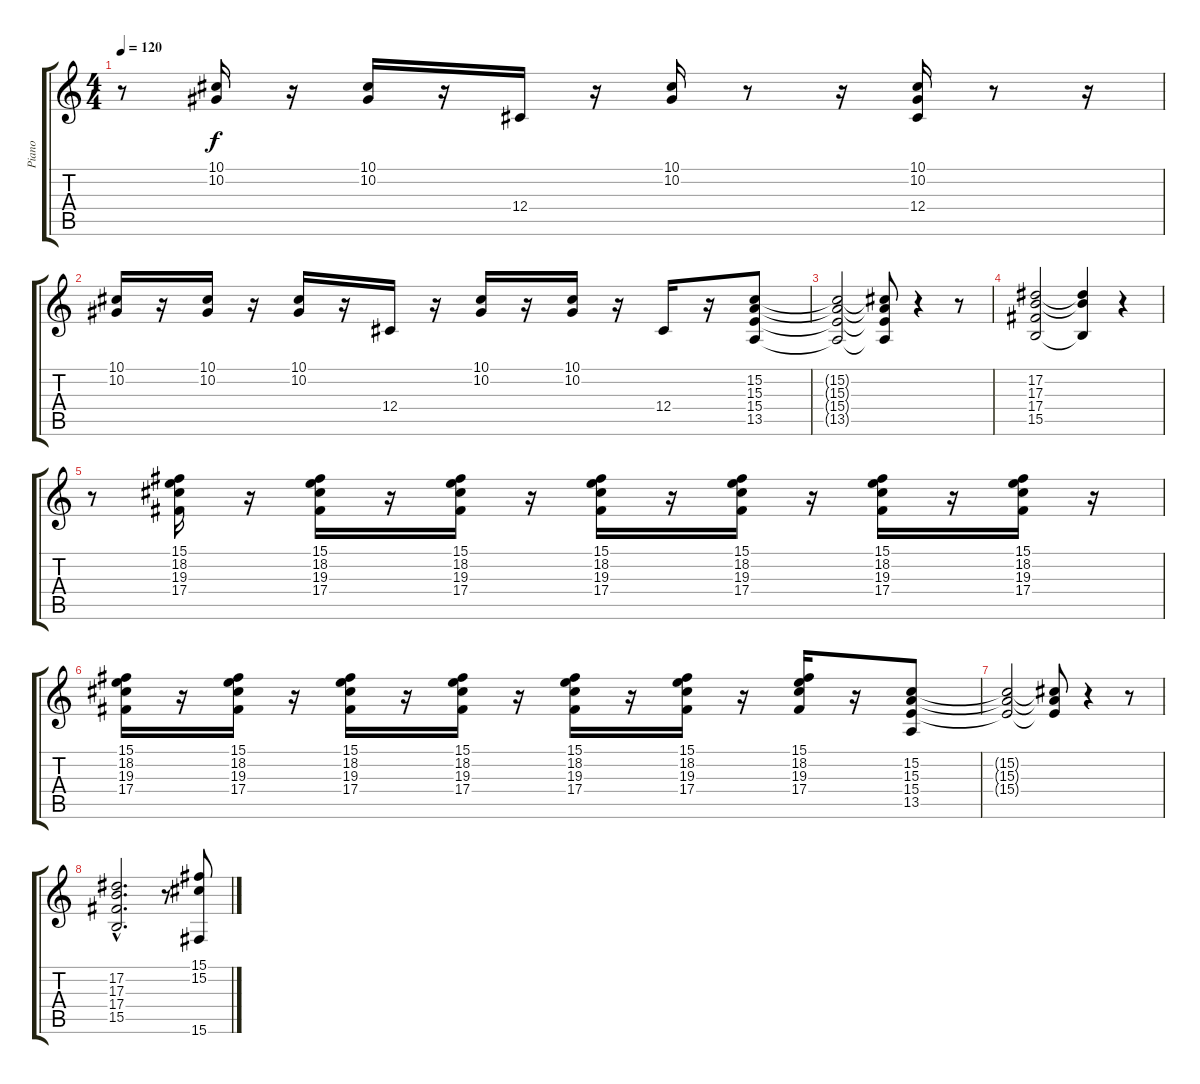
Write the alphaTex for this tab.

\track ("Piano" "Piano") {instrument acousticgrandpiano}
\staff {score tabs}
\tuning (Eb4 Bb3 Gb3 Db3 Ab2 Eb2) {hide}
\ts (4 4)
\tempo 120
\clef g2
\ks c
r.8{dy f} (10.1 10.2).16 r.16 (10.1 10.2).16 r.16 12.4.16 r.16 (10.1 10.2).16 r.8 r.16 (10.1 10.2 12.4).16 r.8 r.16 |
(10.1 10.2).16 r.16 (10.1 10.2).16 r.16 (10.1 10.2).16 r.16 12.4.16 r.16 (10.1 10.2).16 r.16 (10.1 10.2).16 r.16 12.4.16 r.16 (15.2 15.3 15.4 13.5).8 |
(15.2{t} 15.3{t} 15.4{t} 13.5{t}).2 (15.2{t} 15.3{t} 15.4{t} 13.5{t}).8 r.4 r.8 |
(17.2 17.3 17.4 15.5).2 (17.2{t} 17.3{t} 15.5{t}).4 r.4 |
r.8 (15.1 18.2 19.3 17.4).16 r.16 (15.1 18.2 19.3 17.4).16 r.16 (15.1 18.2 19.3 17.4).16 r.16 (15.1 18.2 19.3 17.4).16 r.16 (15.1 18.2 19.3 17.4).16 r.16 (15.1 18.2 19.3 17.4).16 r.16 (15.1 18.2 19.3 17.4).16 r.16 |
(15.1 18.2 19.3 17.4).16 r.16 (15.1 18.2 19.3 17.4).16 r.16 (15.1 18.2 19.3 17.4).16 r.16 (15.1 18.2 19.3 17.4).16 r.16 (15.1 18.2 19.3 17.4).16 r.16 (15.1 18.2 19.3 17.4).16 r.16 (15.1 18.2 19.3 17.4).16 r.16 (15.2 15.3 15.4 13.5).8 |
(15.2{t} 15.3{t} 15.4{t}).2 (15.2{t} 15.3{t} 15.4{t}).8 r.4 r.8 |
(17.2{hac} 17.3{hac} 17.4{hac} 15.5{hac}).2{d} r.8 (15.1 15.2 15.6).8
